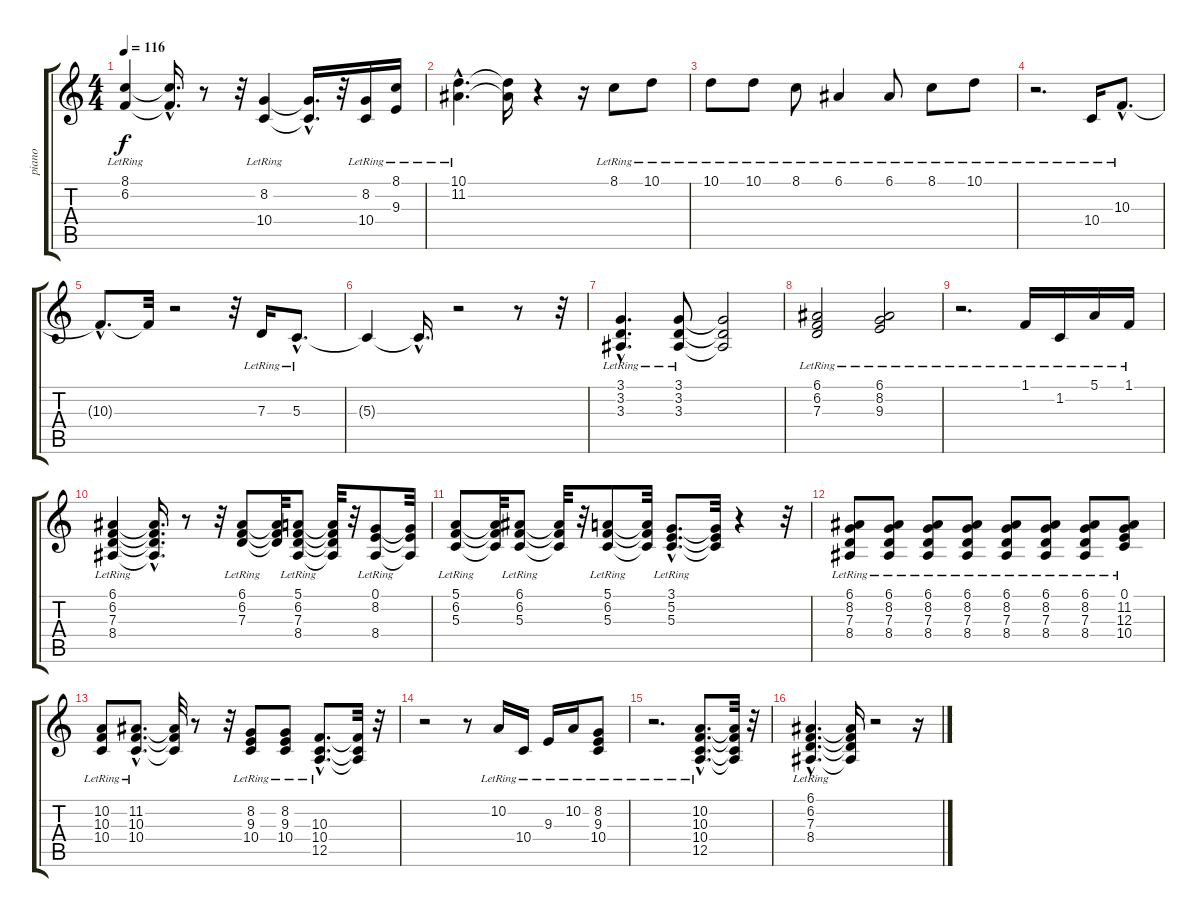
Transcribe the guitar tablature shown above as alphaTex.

\track ("piano" "piano") {instrument acousticgrandpiano}
\staff {score tabs}
\tuning (E4 B3 G3 D3 A2 E2) {hide}
\ts (4 4)
\tempo 116
\clef g2
\ks c
(8.1{lr} 6.2{lr}).4{dy f} (8.1{hac t} 6.2{hac t}).16{d} r.8 r.32 (8.2{lr} 10.4{lr}).4 (8.2{hac t} 10.4{hac t}).16{d} r.32 (8.2{lr} 10.4{lr}).16 (8.1{lr} 9.3{lr}).16 |
(10.1{hac lr} 11.2{hac lr}).4{d} (10.1{t} 11.2{t}).16 r.4 r.16 8.1{lr}.8 10.1{lr}.8 |
10.1{lr}.8 10.1{lr}.8 8.1{lr}.8 6.1{lr}.4 6.1{lr}.8 8.1{lr}.8 10.1{lr}.8 |
r.2{d} 10.4{lr}.16 10.3{hac lr}.8{d} |
10.3{hac t}.8{d} 10.3{t}.32 r.2 r.32 7.3{lr}.16 5.3{hac lr}.8{d} |
5.3{t}.4 5.3{hac t}.16{d} r.2 r.8 r.32 |
(3.1{hac lr} 3.2{hac lr} 3.3{hac lr}).4{d} (3.1{lr} 3.2{lr} 3.3{lr}).8 (3.1{t} 3.2{t} 3.3{t}).2 |
(6.1{lr} 6.2{lr} 7.3{lr}).2 (6.1{lr} 8.2{lr} 9.3{lr}).2 |
r.2{d} 1.1{lr}.16 1.2{lr}.16 5.1{lr}.16 1.1{lr}.16 |
(6.1{lr} 6.2{lr} 7.3{lr} 8.4{lr}).4 (6.1{hac t} 6.2{hac t} 7.3{hac t} 8.4{hac t}).16{d} r.8 r.32 (6.1{lr} 6.2{lr} 7.3{lr}).8 (6.1{t} 6.2{t} 7.3{t}).32 (5.1{lr} 6.2{lr} 7.3{lr} 8.4{lr}).8 (5.1{t} 6.2{t} 7.3{t} 8.4{t}).32 r.32 (0.1{lr} 8.2{lr} 8.4{lr}).8 (0.1{t} 8.2{t} 8.4{t}).32 |
(5.1{lr} 6.2{lr} 5.3{lr}).8 (5.1{t} 6.2{t} 5.3{t}).32 (6.1{lr} 6.2{lr} 5.3{lr}).8 (6.1{t} 6.2{t} 5.3{t}).32 r.32 (5.1{lr} 6.2{lr} 5.3{lr}).8 (5.1{t} 6.2{t} 5.3{t}).32 (3.1{hac lr} 5.2{hac lr} 5.3{hac lr}).8{d} (3.1{t} 5.2{t} 5.3{t}).32 r.4 r.32 |
(6.1{lr} 8.2{lr} 7.3{lr} 8.4{lr}).8 (6.1{lr} 8.2{lr} 7.3{lr} 8.4{lr}).8 (6.1{lr} 8.2{lr} 7.3{lr} 8.4{lr}).8 (6.1{lr} 8.2{lr} 7.3{lr} 8.4{lr}).8 (6.1{lr} 8.2{lr} 7.3{lr} 8.4{lr}).8 (6.1{lr} 8.2{lr} 7.3{lr} 8.4{lr}).8 (6.1{lr} 8.2{lr} 7.3{lr} 8.4{lr}).8 (0.1{lr} 11.2{lr} 12.3{lr} 10.4{lr}).8 |
(10.2{lr} 10.3{lr} 10.4{lr}).8 (11.2{hac lr} 10.3{hac lr} 10.4{hac lr}).8{d} (11.2{t} 10.3{t} 10.4{t}).32 r.8 r.32 (8.2{lr} 9.3{lr} 10.4{lr}).8 (8.2{lr} 9.3{lr} 10.4{lr}).8 (10.3{hac lr} 10.4{hac lr} 12.5{hac lr}).8{d} (10.3{t} 10.4{t} 12.5{t}).32 r.32 |
r.2 r.8 10.2{lr}.16 10.4{lr}.16 9.3{lr}.16 10.2{lr}.16 (8.2{lr} 9.3{lr} 10.4{lr}).8 |
r.2{d} (10.2{hac lr} 10.3{hac lr} 10.4{hac lr} 12.5{hac lr}).8{d} (10.2{t} 10.3{t} 10.4{t} 12.5{t}).32 r.32 |
(6.1{hac lr} 6.2{hac lr} 7.3{hac lr} 8.4{hac lr}).4{d} (6.1{t} 6.2{t} 7.3{t} 8.4{t}).16 r.2 r.16
